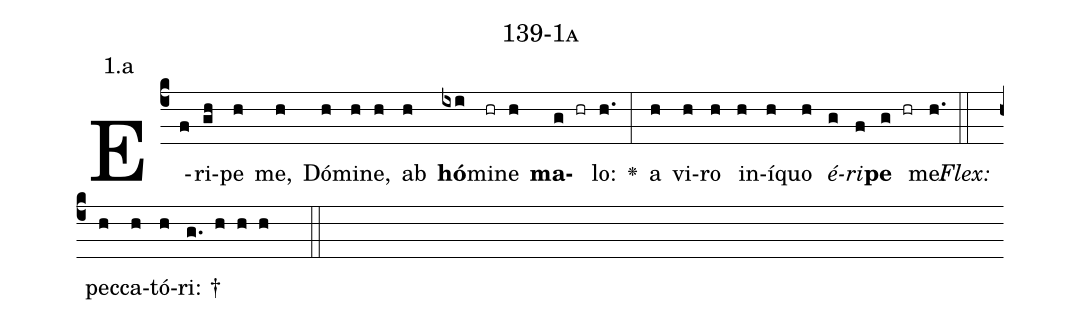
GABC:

name: 139-1a;
annotation: 1.a;
%%
(c4)E(f)ri(gh)pe(h) me,(h) Dó(h)mi(h)ne,(h) ab(h) <b>hó</b>(ixi)mi(hr)ne(h) <b>ma</b>(g hr)lo:(h.) <v>\greheightstar</v>(:) a(h) vi(h)ro(h) in(h)í(h)quo(h) <i>é</i>(g)<i>ri</i>(f)<b>pe</b>(g hr) me.(h.) (::)
<i>Flex:</i>()  pec(h)ca(h)tó(h)ri: †(g. h h h  ::)

%E(h) u(h) o(g) u(f) a(g) e.(h.) (::)
